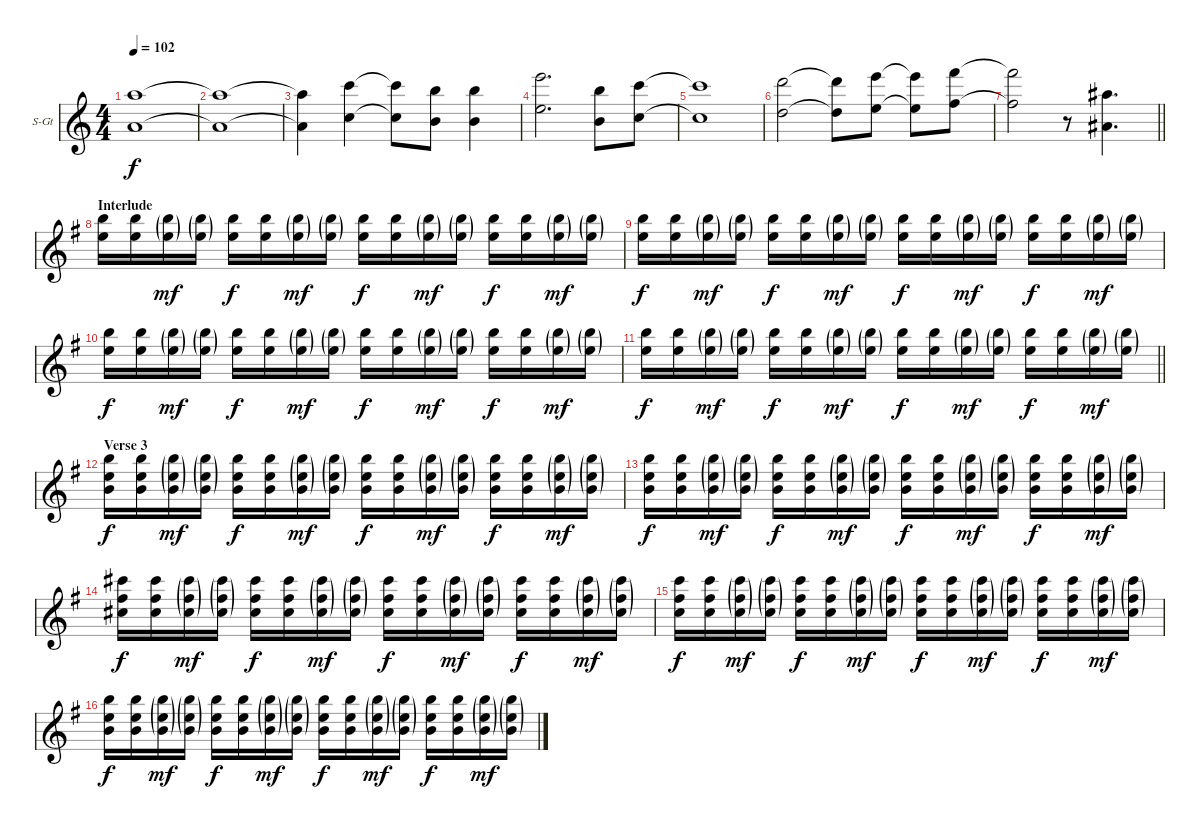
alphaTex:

\bracketExtendMode groupsimilarinstruments
\firstSystemTrackNameOrientation horizontal
\otherSystemsTrackNameOrientation horizontal
\track ("Keyboard" "S-Gt") {instrument lead2sawtooth}
\staff {score}
\tuning (E4 B3 G3 D3 A2 E2)
\displaytranspose 12
\ts (4 4)
\tempo 102
\clef g2
\ks c
(10.2{t} 7.4{t}).1{dy f} |
(10.2{t} 7.4{t}).1 |
(10.2{t} 7.4{t}).4 (13.2 10.4).4 (13.2{t} 10.4{t}).8 (12.2 9.4).8 (12.2 9.4).4 |
(17.2 14.4).2{d} (12.2 9.4).8 (13.2 10.4).8 |
(13.2{t} 10.4{t}).1 |
(15.2 12.4).2 (15.2{t} 12.4{t}).8 (17.2 14.4).8 (17.2{t} 14.4{t}).8 (18.2 15.4).8 |
\barLineRight lightlight
(18.2{t} 15.4{t}).2 r.8 (11.2 8.4).4{d} |
\section ("" "Interlude")
\ks g
(12.2 9.3).16 (12.2 9.3).16 (12.2{g} 9.3{g}).16{dy mf} (12.2{g} 9.3{g}).16 (12.2 9.3).16{dy f} (12.2 9.3).16 (12.2{g} 9.3{g}).16{dy mf} (12.2{g} 9.3{g}).16 (12.2 9.3).16{dy f} (12.2 9.3).16 (12.2{g} 9.3{g}).16{dy mf} (12.2{g} 9.3{g}).16 (12.2 9.3).16{dy f} (12.2 9.3).16 (12.2{g} 9.3{g}).16{dy mf} (12.2{g} 9.3{g}).16 |
(12.2 9.3).16{dy f} (12.2 9.3).16 (12.2{g} 9.3{g}).16{dy mf} (12.2{g} 9.3{g}).16 (12.2 9.3).16{dy f} (12.2 9.3).16 (12.2{g} 9.3{g}).16{dy mf} (12.2{g} 9.3{g}).16 (12.2 9.3).16{dy f} (12.2 9.3).16 (12.2{g} 9.3{g}).16{dy mf} (12.2{g} 9.3{g}).16 (12.2 9.3).16{dy f} (12.2 9.3).16 (12.2{g} 9.3{g}).16{dy mf} (12.2{g} 9.3{g}).16 |
(12.2 9.3).16{dy f} (12.2 9.3).16 (12.2{g} 9.3{g}).16{dy mf} (12.2{g} 9.3{g}).16 (12.2 9.3).16{dy f} (12.2 9.3).16 (12.2{g} 9.3{g}).16{dy mf} (12.2{g} 9.3{g}).16 (12.2 9.3).16{dy f} (12.2 9.3).16 (12.2{g} 9.3{g}).16{dy mf} (12.2{g} 9.3{g}).16 (12.2 9.3).16{dy f} (12.2 9.3).16 (12.2{g} 9.3{g}).16{dy mf} (12.2{g} 9.3{g}).16 |
\barLineRight lightlight
(12.2 9.3).16{dy f} (12.2 9.3).16 (12.2{g} 9.3{g}).16{dy mf} (12.2{g} 9.3{g}).16 (12.2 9.3).16{dy f} (12.2 9.3).16 (12.2{g} 9.3{g}).16{dy mf} (12.2{g} 9.3{g}).16 (12.2 9.3).16{dy f} (12.2 9.3).16 (12.2{g} 9.3{g}).16{dy mf} (12.2{g} 9.3{g}).16 (12.2 9.3).16{dy f} (12.2 9.3).16 (12.2{g} 9.3{g}).16{dy mf} (12.2{g} 9.3{g}).16 |
\section ("" "Verse 3")
(12.2 9.3 9.4).16{dy f} (12.2 9.3 9.4).16 (12.2{g} 9.3{g} 9.4{g}).16{dy mf} (12.2{g} 9.3{g} 9.4{g}).16 (12.2 9.3 9.4).16{dy f} (12.2 9.3 9.4).16 (12.2{g} 9.3{g} 9.4{g}).16{dy mf} (12.2{g} 9.3{g} 9.4{g}).16 (12.2 9.3 9.4).16{dy f} (12.2 9.3 9.4).16 (12.2{g} 9.3{g} 9.4{g}).16{dy mf} (12.2{g} 9.3{g} 9.4{g}).16 (12.2 9.3 9.4).16{dy f} (12.2 9.3 9.4).16 (12.2{g} 9.3{g} 9.4{g}).16{dy mf} (12.2{g} 9.3{g} 9.4{g}).16 |
(12.2 9.3 9.4).16{dy f} (12.2 9.3 9.4).16 (12.2{g} 9.3{g} 9.4{g}).16{dy mf} (12.2{g} 9.3{g} 9.4{g}).16 (12.2 9.3 9.4).16{dy f} (12.2 9.3 9.4).16 (12.2{g} 9.3{g} 9.4{g}).16{dy mf} (12.2{g} 9.3{g} 9.4{g}).16 (12.2 9.3 9.4).16{dy f} (12.2 9.3 9.4).16 (12.2{g} 9.3{g} 9.4{g}).16{dy mf} (12.2{g} 9.3{g} 9.4{g}).16 (12.2 9.3 9.4).16{dy f} (12.2 9.3 9.4).16 (12.2{g} 9.3{g} 9.4{g}).16{dy mf} (12.2{g} 9.3{g} 9.4{g}).16 |
(14.2 11.3 11.4).16{dy f} (14.2 11.3 11.4).16 (14.2{g} 11.3{g} 11.4{g}).16{dy mf} (14.2{g} 11.3{g} 11.4{g}).16 (14.2 11.3 11.4).16{dy f} (14.2 11.3 11.4).16 (14.2{g} 11.3{g} 11.4{g}).16{dy mf} (14.2{g} 11.3{g} 11.4{g}).16 (14.2 11.3 11.4).16{dy f} (14.2 11.3 11.4).16 (14.2{g} 11.3{g} 11.4{g}).16{dy mf} (14.2{g} 11.3{g} 11.4{g}).16 (14.2 11.3 11.4).16{dy f} (14.2 11.3 11.4).16 (14.2{g} 11.3{g} 11.4{g}).16{dy mf} (14.2{g} 11.3{g} 11.4{g}).16 |
(13.2 11.3 10.4).16{dy f} (13.2 11.3 10.4).16 (13.2{g} 11.3{g} 10.4{g}).16{dy mf} (13.2{g} 11.3{g} 10.4{g}).16 (13.2 11.3 10.4).16{dy f} (13.2 11.3 10.4).16 (13.2{g} 11.3{g} 10.4{g}).16{dy mf} (13.2{g} 11.3{g} 10.4{g}).16 (13.2 11.3 10.4).16{dy f} (13.2 11.3 10.4).16 (13.2{g} 11.3{g} 10.4{g}).16{dy mf} (13.2{g} 11.3{g} 10.4{g}).16 (13.2 11.3 10.4).16{dy f} (13.2 11.3 10.4).16 (13.2{g} 11.3{g} 10.4{g}).16{dy mf} (13.2{g} 11.3{g} 10.4{g}).16 |
(12.2 9.3 9.4).16{dy f} (12.2 9.3 9.4).16 (12.2{g} 9.3{g} 9.4{g}).16{dy mf} (12.2{g} 9.3{g} 9.4{g}).16 (12.2 9.3 9.4).16{dy f} (12.2 9.3 9.4).16 (12.2{g} 9.3{g} 9.4{g}).16{dy mf} (12.2{g} 9.3{g} 9.4{g}).16 (12.2 9.3 9.4).16{dy f} (12.2 9.3 9.4).16 (12.2{g} 9.3{g} 9.4{g}).16{dy mf} (12.2{g} 9.3{g} 9.4{g}).16 (12.2 9.3 9.4).16{dy f} (12.2 9.3 9.4).16 (12.2{g} 9.3{g} 9.4{g}).16{dy mf} (12.2{g} 9.3{g} 9.4{g}).16
